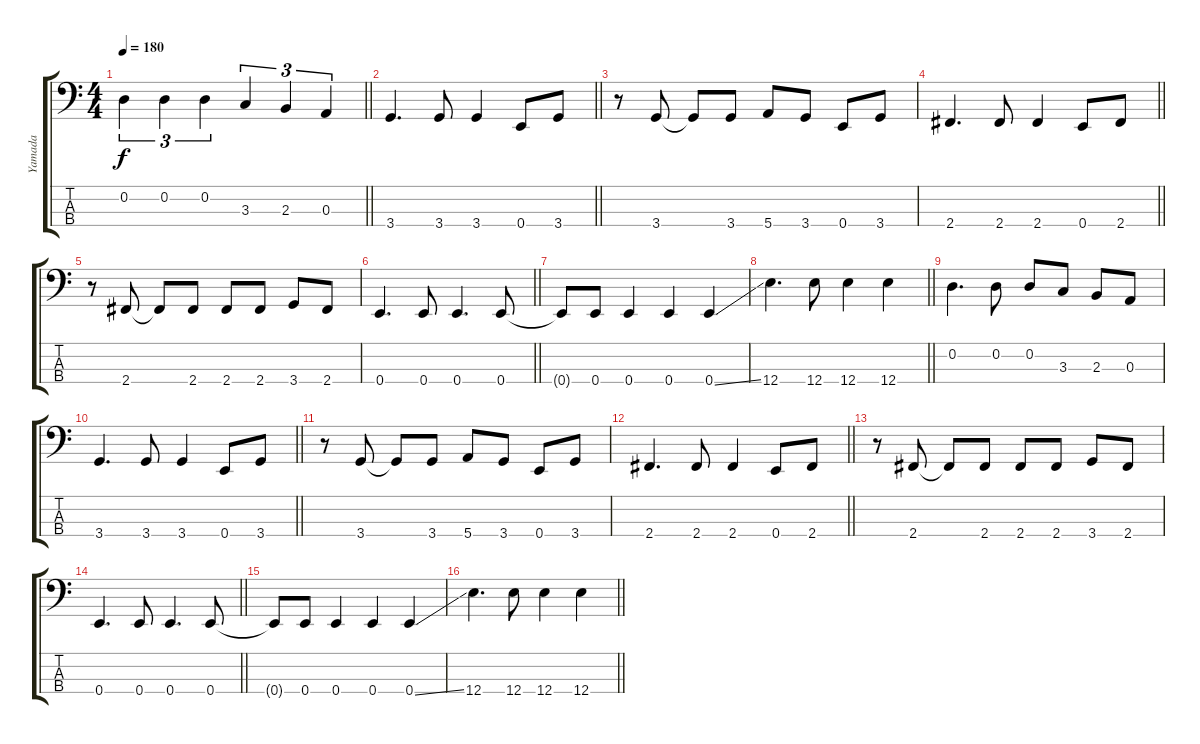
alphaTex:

\track ("Yamada" "Yamada") {instrument electricbassfinger}
\staff {score tabs}
\tuning (G2 D2 A1 E1) {hide}
\ts (4 4)
\tempo 180
\clef f4
\barLineRight lightlight
\ks c
0.2.4{tu (3 2) dy f} 0.2.4{tu (3 2)} 0.2.4{tu (3 2)} 3.3.4{tu (3 2)} 2.3.4{tu (3 2)} 0.3.4{tu (3 2)} |
\barLineRight lightlight
3.4.4{d} 3.4.8 3.4.4 0.4.8 3.4.8 |
r.8 3.4.8 3.4{t}.8 3.4.8 5.4.8 3.4.8 0.4.8 3.4.8 |
\barLineRight lightlight
2.4.4{d} 2.4.8 2.4.4 0.4.8 2.4.8 |
r.8 2.4.8 2.4{t}.8 2.4.8 2.4.8 2.4.8 3.4.8 2.4.8 |
\barLineRight lightlight
0.4.4{d} 0.4.8 0.4.4{d} 0.4.8 |
0.4{t}.8 0.4.8 0.4.4 0.4.4 0.4{ss}.4 |
\barLineRight lightlight
12.4.4{d} 12.4.8 12.4.4 12.4.4 |
0.2.4{d} 0.2.8 0.2.8 3.3.8 2.3.8 0.3.8 |
\barLineRight lightlight
3.4.4{d} 3.4.8 3.4.4 0.4.8 3.4.8 |
r.8 3.4.8 3.4{t}.8 3.4.8 5.4.8 3.4.8 0.4.8 3.4.8 |
\barLineRight lightlight
2.4.4{d} 2.4.8 2.4.4 0.4.8 2.4.8 |
r.8 2.4.8 2.4{t}.8 2.4.8 2.4.8 2.4.8 3.4.8 2.4.8 |
\barLineRight lightlight
0.4.4{d} 0.4.8 0.4.4{d} 0.4.8 |
0.4{t}.8 0.4.8 0.4.4 0.4.4 0.4{ss}.4 |
\barLineRight lightlight
12.4.4{d} 12.4.8 12.4.4 12.4.4
